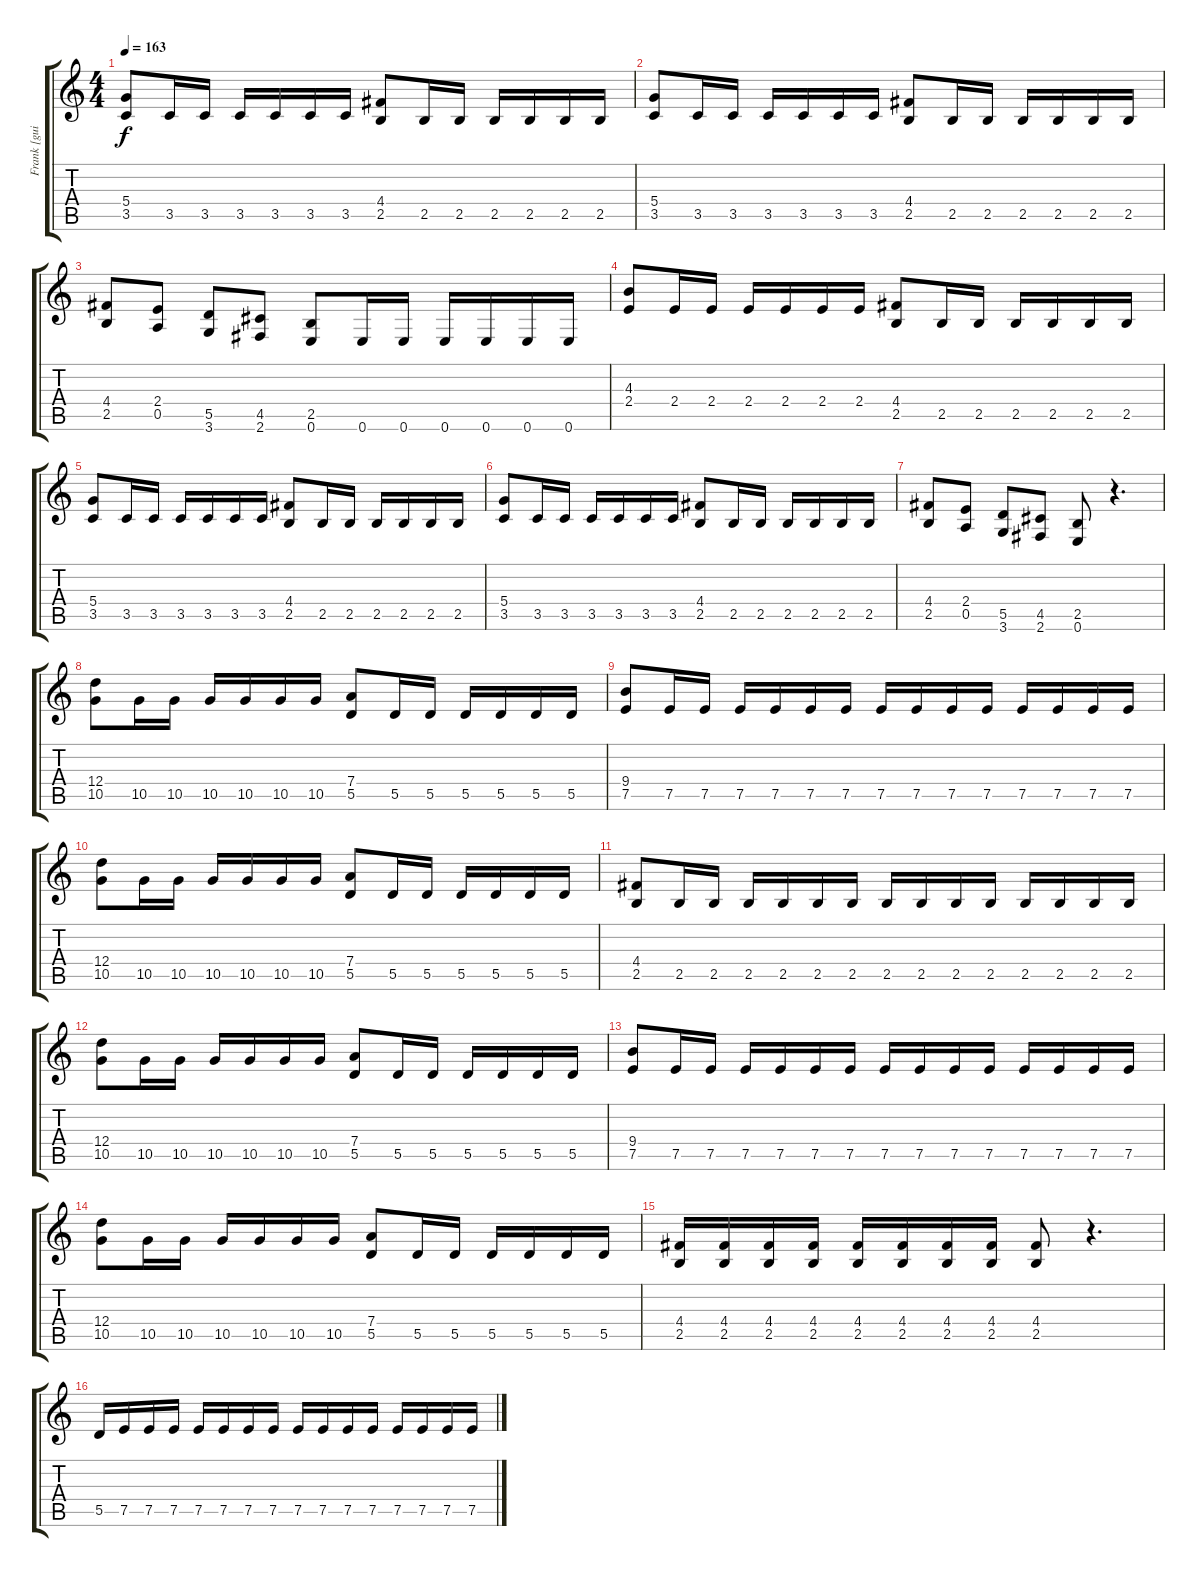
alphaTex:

\track ("Frank [guitarra]" "Frank [gui") {instrument overdrivenguitar}
\staff {score tabs}
\tuning (E4 B3 G3 D3 A2 E2) {hide}
\ts (4 4)
\tempo 163
\clef g2
\ks c
(5.4 3.5).8{dy f} 3.5.16 3.5.16 3.5.16 3.5.16 3.5.16 3.5.16 (4.4 2.5).8 2.5.16 2.5.16 2.5.16 2.5.16 2.5.16 2.5.16 |
(5.4 3.5).8 3.5.16 3.5.16 3.5.16 3.5.16 3.5.16 3.5.16 (4.4 2.5).8 2.5.16 2.5.16 2.5.16 2.5.16 2.5.16 2.5.16 |
(4.4 2.5).8 (2.4 0.5).8 (5.5 3.6).8 (4.5 2.6).8 (2.5 0.6).8 0.6.16 0.6.16 0.6.16 0.6.16 0.6.16 0.6.16 |
(4.3 2.4).8 2.4.16 2.4.16 2.4.16 2.4.16 2.4.16 2.4.16 (4.4 2.5).8 2.5.16 2.5.16 2.5.16 2.5.16 2.5.16 2.5.16 |
(5.4 3.5).8 3.5.16 3.5.16 3.5.16 3.5.16 3.5.16 3.5.16 (4.4 2.5).8 2.5.16 2.5.16 2.5.16 2.5.16 2.5.16 2.5.16 |
(5.4 3.5).8 3.5.16 3.5.16 3.5.16 3.5.16 3.5.16 3.5.16 (4.4 2.5).8 2.5.16 2.5.16 2.5.16 2.5.16 2.5.16 2.5.16 |
(4.4 2.5).8 (2.4 0.5).8 (5.5 3.6).8 (4.5 2.6).8 (2.5 0.6).8 r.4{d} |
(12.4 10.5).8 10.5.16 10.5.16 10.5.16 10.5.16 10.5.16 10.5.16 (7.4 5.5).8 5.5.16 5.5.16 5.5.16 5.5.16 5.5.16 5.5.16 |
(9.4 7.5).8 7.5.16 7.5.16 7.5.16 7.5.16 7.5.16 7.5.16 7.5.16 7.5.16 7.5.16 7.5.16 7.5.16 7.5.16 7.5.16 7.5.16 |
(12.4 10.5).8 10.5.16 10.5.16 10.5.16 10.5.16 10.5.16 10.5.16 (7.4 5.5).8 5.5.16 5.5.16 5.5.16 5.5.16 5.5.16 5.5.16 |
(4.4 2.5).8 2.5.16 2.5.16 2.5.16 2.5.16 2.5.16 2.5.16 2.5.16 2.5.16 2.5.16 2.5.16 2.5.16 2.5.16 2.5.16 2.5.16 |
(12.4 10.5).8 10.5.16 10.5.16 10.5.16 10.5.16 10.5.16 10.5.16 (7.4 5.5).8 5.5.16 5.5.16 5.5.16 5.5.16 5.5.16 5.5.16 |
(9.4 7.5).8 7.5.16 7.5.16 7.5.16 7.5.16 7.5.16 7.5.16 7.5.16 7.5.16 7.5.16 7.5.16 7.5.16 7.5.16 7.5.16 7.5.16 |
(12.4 10.5).8 10.5.16 10.5.16 10.5.16 10.5.16 10.5.16 10.5.16 (7.4 5.5).8 5.5.16 5.5.16 5.5.16 5.5.16 5.5.16 5.5.16 |
(4.4 2.5).16 (4.4 2.5).16 (4.4 2.5).16 (4.4 2.5).16 (4.4 2.5).16 (4.4 2.5).16 (4.4 2.5).16 (4.4 2.5).16 (4.4 2.5).8 r.4{d} |
5.5.16 7.5.16 7.5.16 7.5.16 7.5.16 7.5.16 7.5.16 7.5.16 7.5.16 7.5.16 7.5.16 7.5.16 7.5.16 7.5.16 7.5.16 7.5.16
